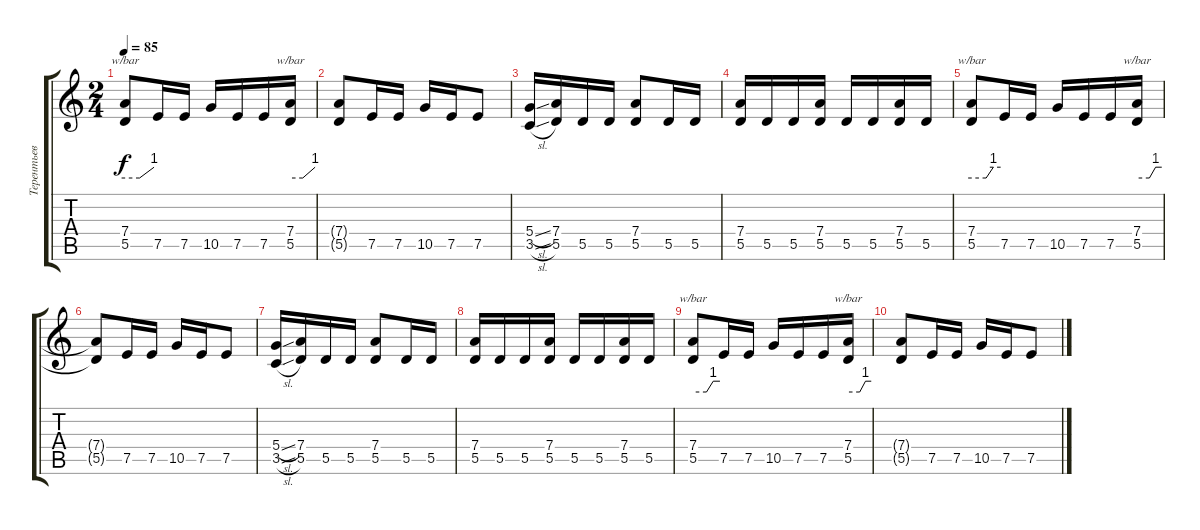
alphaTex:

\track ("Терентьев 1" "Терентьев ") {instrument distortionguitar}
\staff {score tabs}
\tuning (E4 B3 G3 D3 A2 E2) {hide}
\ts (2 4)
\tempo 85
\clef g2
\ks c
(7.4 5.5).8{tbe (custom default 0 0 30 0 60 4) dy f} 7.5.16 7.5.16 10.5.16 7.5.16 7.5.16 (7.4 5.5).16{tbe (custom default 0 0 30 0 60 4)} |
(7.4{t} 5.5{t}).8 7.5.16 7.5.16 10.5.16 7.5.16 7.5.8 |
(5.4{sl} 3.5{sl}).16 (7.4 5.5).16 5.5.16 5.5.16 (7.4 5.5).8 5.5.16 5.5.16 |
(7.4 5.5).16 5.5.16 5.5.16 (7.4 5.5).16 5.5.16 5.5.16 (7.4 5.5).16 5.5.16 |
(7.4 5.5).8{tbe (custom default 0 0 30 0 45 4 60 4)} 7.5.16 7.5.16 10.5.16 7.5.16 7.5.16 (7.4 5.5).16{tbe (custom default 0 0 30 0 45 4 60 4)} |
(7.4{t} 5.5{t}).8 7.5.16 7.5.16 10.5.16 7.5.16 7.5.8 |
(5.4{sl} 3.5{sl}).16 (7.4 5.5).16 5.5.16 5.5.16 (7.4 5.5).8 5.5.16 5.5.16 |
(7.4 5.5).16 5.5.16 5.5.16 (7.4 5.5).16 5.5.16 5.5.16 (7.4 5.5).16 5.5.16 |
(7.4 5.5).8{tbe (custom default 0 0 30 0 45 4 60 4)} 7.5.16 7.5.16 10.5.16 7.5.16 7.5.16 (7.4 5.5).16{tbe (custom default 0 0 30 0 45 4 60 4)} |
(7.4{t} 5.5{t}).8 7.5.16 7.5.16 10.5.16 7.5.16 7.5.8
